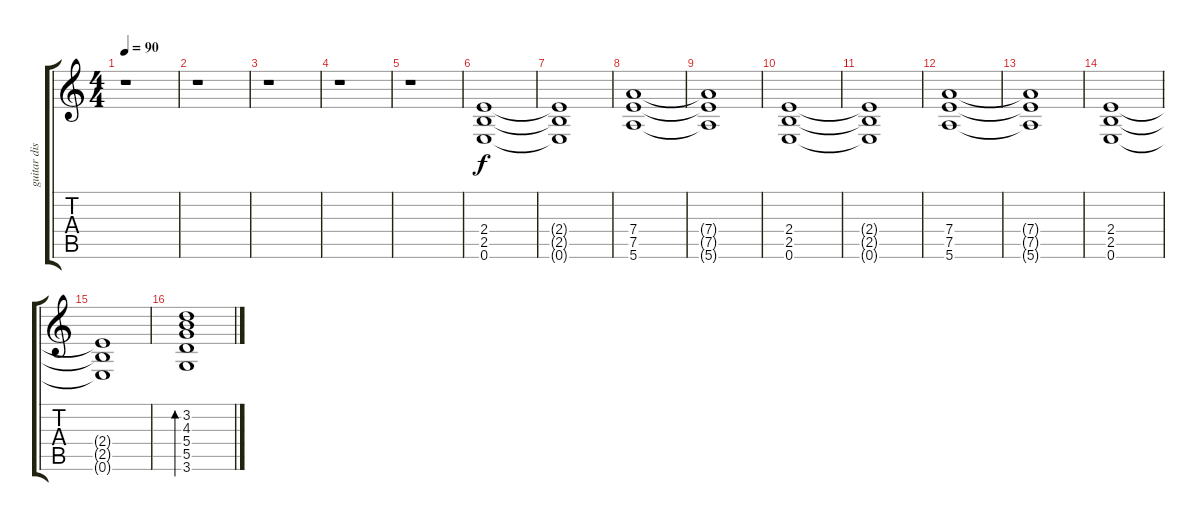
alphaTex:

\track ("guitar disto" "guitar dis") {instrument distortionguitar}
\staff {score tabs}
\tuning (E4 B3 G3 D3 A2 E2) {hide}
\ts (4 4)
\tempo 90
\clef g2
\ks c
r.1{dy f} |
r.1 |
r.1 |
r.1 |
r.1 |
(2.4 2.5 0.6).1 |
(2.4{t} 2.5{t} 0.6{t}).1 |
(7.4 7.5 5.6).1 |
(7.4{t} 7.5{t} 5.6{t}).1 |
(2.4 2.5 0.6).1 |
(2.4{t} 2.5{t} 0.6{t}).1 |
(7.4 7.5 5.6).1 |
(7.4{t} 7.5{t} 5.6{t}).1 |
(2.4 2.5 0.6).1 |
(2.4{t} 2.5{t} 0.6{t}).1 |
(3.2 4.3 5.4 5.5 3.6).1{bd 120}
